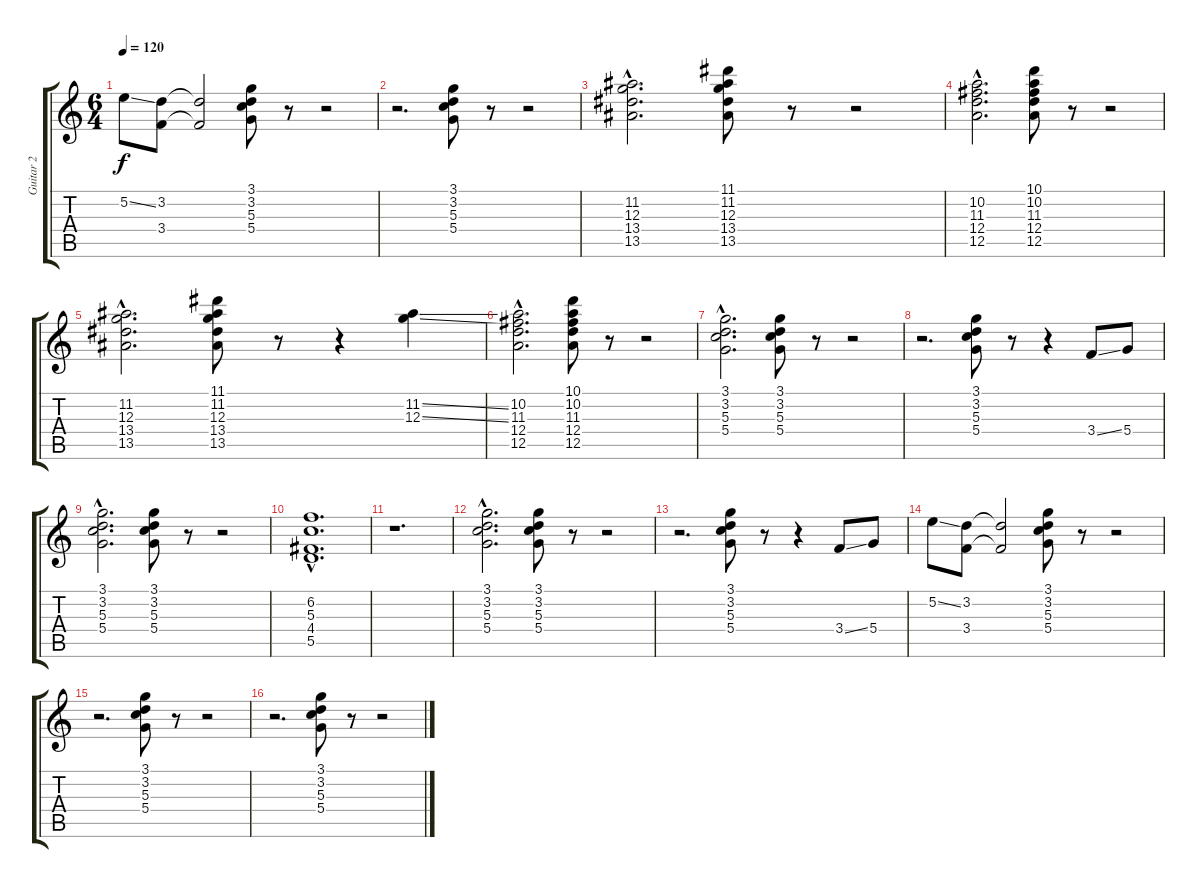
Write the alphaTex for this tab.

\track ("Guitar 2" "Guitar 2") {instrument electricguitarclean}
\staff {score tabs}
\tuning (E4 B3 G3 D3 A2 E2) {hide}
\ts (6 4)
\tempo 120
\clef g2
\ks c
5.2{ss}.8{dy f} (3.2 3.4).8 (3.2{t} 3.4{t}).2 (3.1 3.2 5.3 5.4).8 r.8 r.2 |
r.2{d} (3.1 3.2 5.3 5.4).8 r.8 r.2 |
(11.2{hac} 12.3{hac} 13.4{hac} 13.5{hac}).2{d} (11.1 11.2 12.3 13.4 13.5).8 r.8 r.2 |
(10.2{hac} 11.3{hac} 12.4{hac} 12.5{hac}).2{d} (10.1 10.2 11.3 12.4 12.5).8 r.8 r.2 |
(11.2{hac} 12.3{hac} 13.4{hac} 13.5{hac}).2{d} (11.1 11.2 12.3 13.4 13.5).8 r.8 r.4 (11.2{ss} 12.3{ss}).4 |
(10.2{hac} 11.3{hac} 12.4{hac} 12.5{hac}).2{d} (10.1 10.2 11.3 12.4 12.5).8 r.8 r.2 |
(3.1{hac} 3.2{hac} 5.3{hac} 5.4{hac}).2{d} (3.1 3.2 5.3 5.4).8 r.8 r.2 |
r.2{d} (3.1 3.2 5.3 5.4).8 r.8 r.4 3.4{ss}.8 5.4.8 |
(3.1{hac} 3.2{hac} 5.3{hac} 5.4{hac}).2{d} (3.1 3.2 5.3 5.4).8 r.8 r.2 |
(6.2{hac} 5.3{hac} 4.4{hac} 5.5{hac}).1{d} |
r.1{d} |
(3.1{hac} 3.2{hac} 5.3{hac} 5.4{hac}).2{d} (3.1 3.2 5.3 5.4).8 r.8 r.2 |
r.2{d} (3.1 3.2 5.3 5.4).8 r.8 r.4 3.4{ss}.8 5.4.8 |
5.2{ss}.8 (3.2 3.4).8 (3.2{t} 3.4{t}).2 (3.1 3.2 5.3 5.4).8 r.8 r.2 |
r.2{d} (3.1 3.2 5.3 5.4).8 r.8 r.2 |
r.2{d} (3.1 3.2 5.3 5.4).8 r.8 r.2
